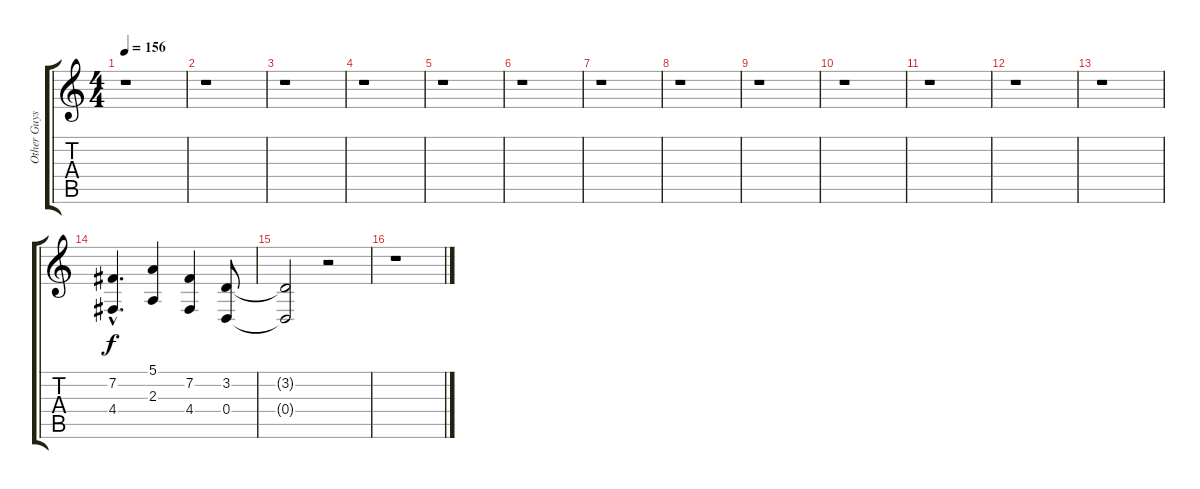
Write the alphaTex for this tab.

\track ("Other Guys - Backup Vocals" "Other Guys") {instrument trumpet}
\staff {score tabs}
\tuning (E4 B3 G3 D3 A2 E2) {hide}
\ts (4 4)
\tempo 156
\clef g2
\ks c
r.1{dy f instrument trumpet} |
r.1 |
r.1 |
r.1 |
r.1 |
r.1 |
r.1 |
r.1 |
r.1 |
r.1 |
r.1 |
r.1 |
r.1 |
(7.2{hac} 4.4{hac}).4{d} (5.1 2.3).4 (7.2 4.4).4 (3.2 0.4).8 |
(3.2{t} 0.4{t}).2 r.2 |
r.1
